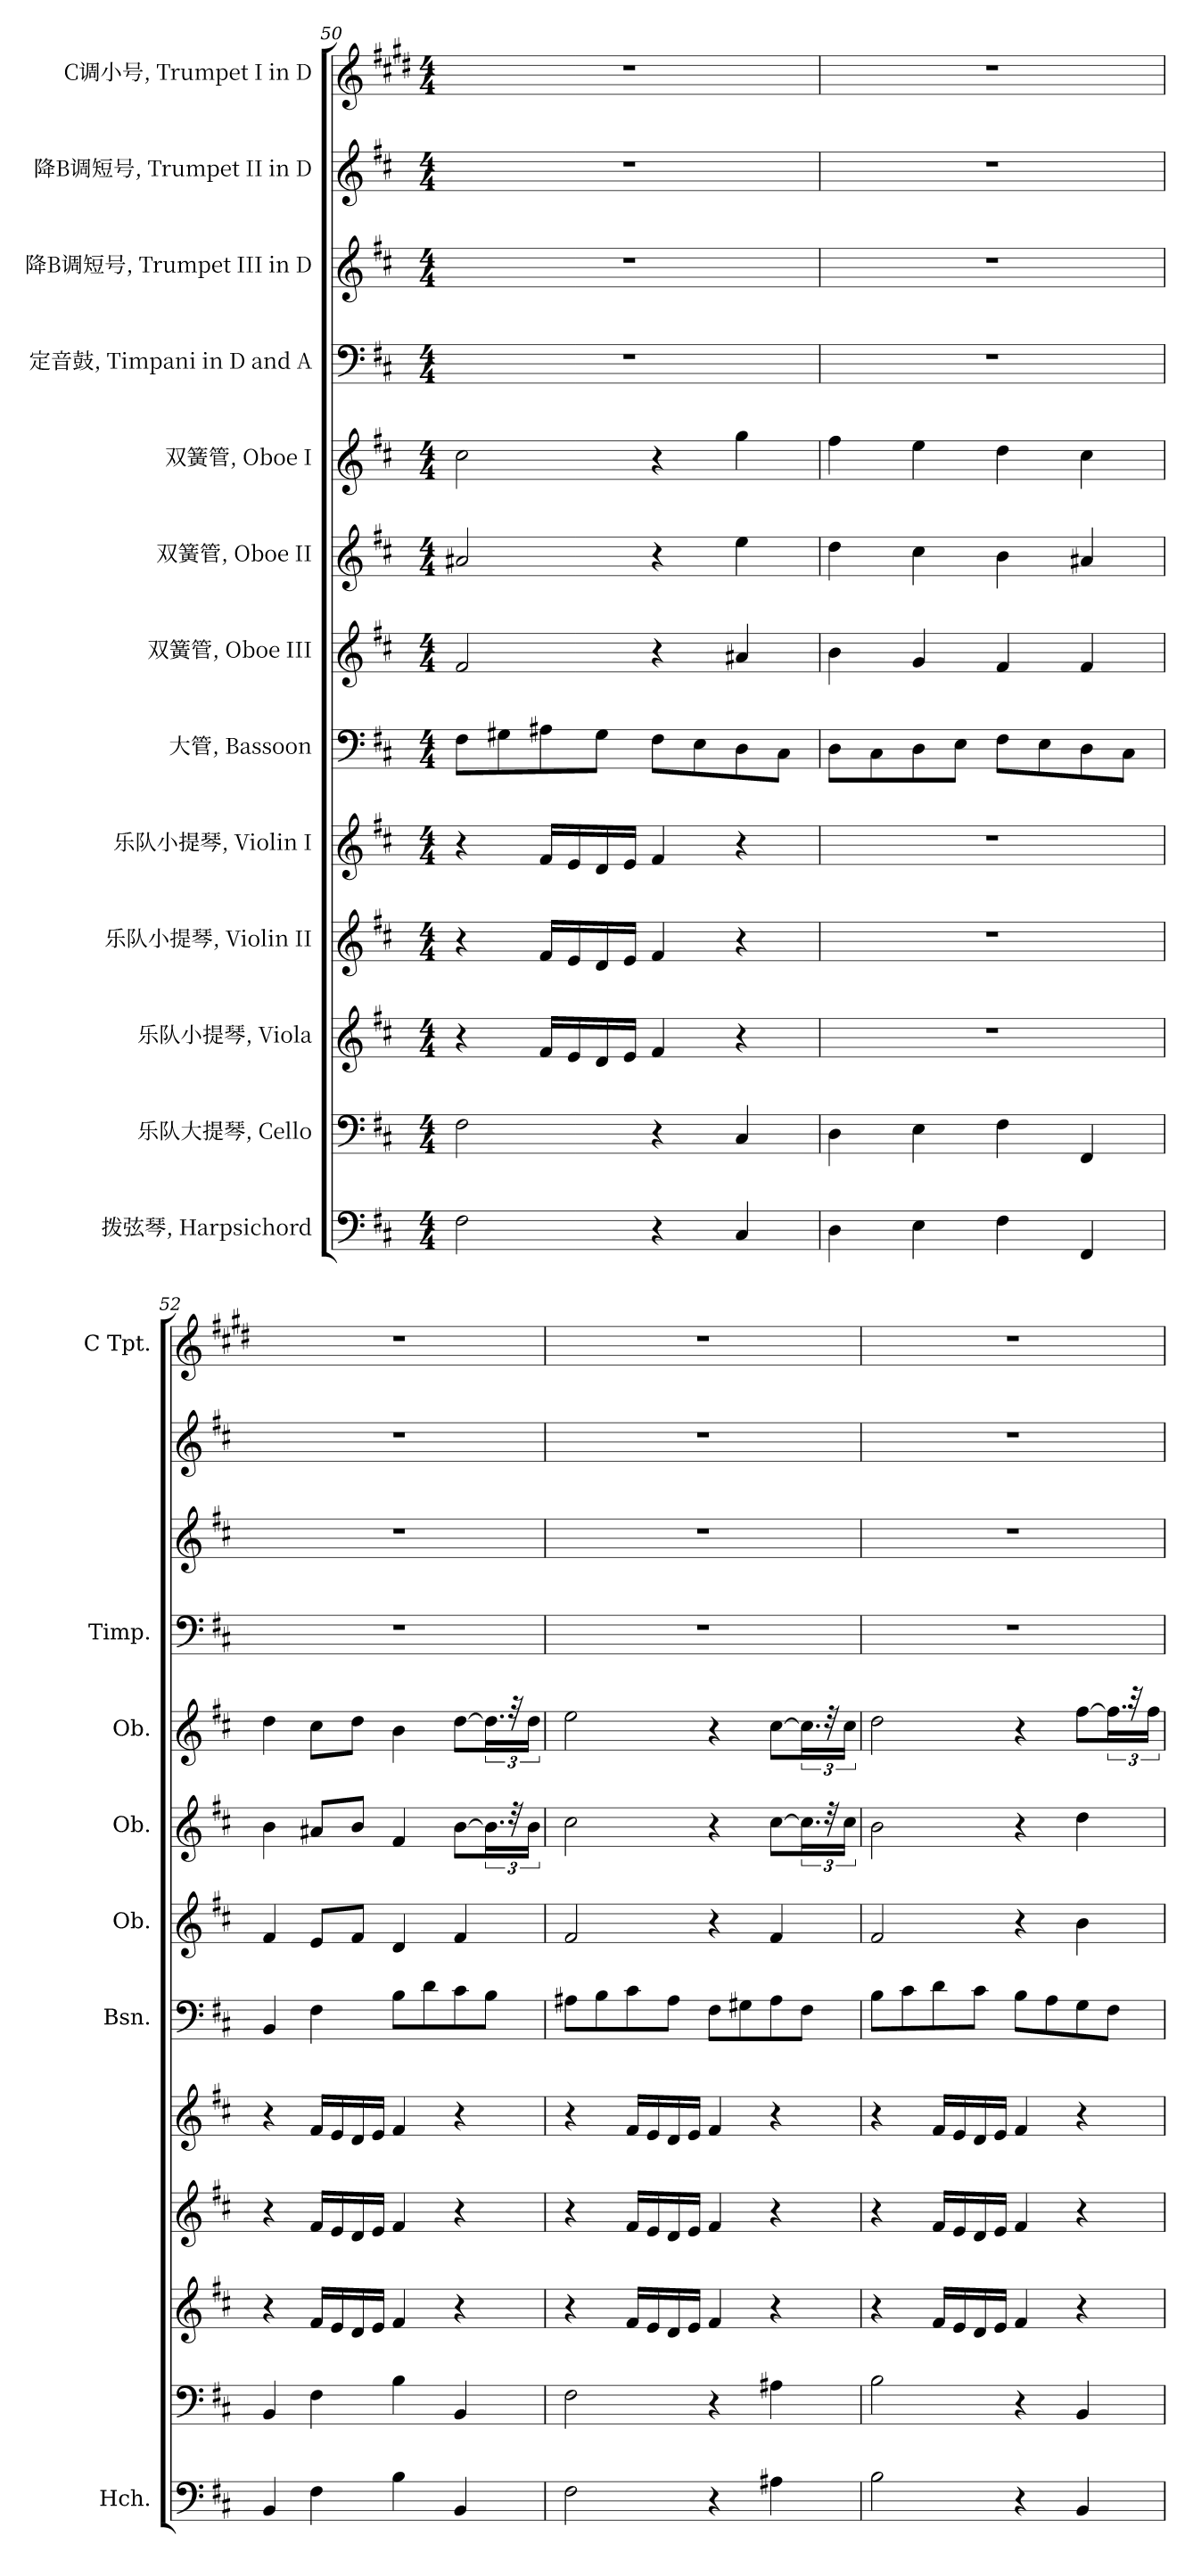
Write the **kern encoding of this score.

**kern	**kern	**kern	**kern	**kern	**kern	**kern	**kern	**kern	**kern	**kern	**kern	**kern
*part13	*part12	*part11	*part10	*part9	*part8	*part7	*part6	*part5	*part4	*part3	*part2	*part1
*staff13	*staff12	*staff11	*staff10	*staff9	*staff8	*staff7	*staff6	*staff5	*staff4	*staff3	*staff2	*staff1
*I"拨弦琴, Harpsichord	*I"乐队大提琴, Cello	*I"乐队小提琴, Viola	*I"乐队小提琴, Violin II	*I"乐队小提琴, Violin I	*I"大管, Bassoon	*I"双簧管, Oboe III	*I"双簧管, Oboe II	*I"双簧管, Oboe I	*I"定音鼓, Timpani in D and A	*I"降B调短号, Trumpet III in D	*I"降B调短号, Trumpet II in D	*I"C调小号, Trumpet I in D
*I'Hch.	*	*	*	*	*I'Bsn.	*I'Ob.	*I'Ob.	*I'Ob.	*I'Timp.	*	*	*I'C Tpt.
*clefF4	*clefF4	*clefG2	*clefG2	*clefG2	*clefF4	*clefG2	*clefG2	*clefG2	*clefF4	*clefG2	*clefG2	*clefG2
*	*	*	*	*	*	*	*	*	*	*ITrd1c2	*ITrd1c2	*ITrd1c2
*k[f#c#]	*k[f#c#]	*k[f#c#]	*k[f#c#]	*k[f#c#]	*k[f#c#]	*k[f#c#]	*k[f#c#]	*k[f#c#]	*k[f#c#]	*k[]	*k[]	*k[f#c#]
*M4/4	*M4/4	*M4/4	*M4/4	*M4/4	*M4/4	*M4/4	*M4/4	*M4/4	*M4/4	*M4/4	*M4/4	*M4/4
=50	=50	=50	=50	=50	=50	=50	=50	=50	=50	=50	=50	=50
2F#\	2F#\	4r	4r	4r	8F#\L	2f#/	2a#X/	2cc#\	1r	1r	1r	1r
.	.	.	.	.	8G#X\	.	.	.	.	.	.	.
.	.	16f#/LL	16f#/LL	16f#/LL	8A#X\	.	.	.	.	.	.	.
.	.	16e/	16e/	16e/	.	.	.	.	.	.	.	.
.	.	16d/	16d/	16d/	8G#\J	.	.	.	.	.	.	.
.	.	16e/JJ	16e/JJ	16e/JJ	.	.	.	.	.	.	.	.
4r	4r	4f#/	4f#/	4f#/	8F#\L	4r	4r	4r	.	.	.	.
.	.	.	.	.	8E\	.	.	.	.	.	.	.
4C#/	4C#/	4r	4r	4r	8D\	4a#X/	4ee\	4gg\	.	.	.	.
.	.	.	.	.	8C#\J	.	.	.	.	.	.	.
!!LO:PB:g=z
=51	=51	=51	=51	=51	=51	=51	=51	=51	=51	=51	=51	=51
4D\	4D\	1r	1r	1r	8D\L	4b\	4dd\	4ff#\	1r	1r	1r	1r
.	.	.	.	.	8C#\	.	.	.	.	.	.	.
4E\	4E\	.	.	.	8D\	4g/	4cc#\	4ee\	.	.	.	.
.	.	.	.	.	8E\J	.	.	.	.	.	.	.
4F#\	4F#\	.	.	.	8F#\L	4f#/	4b\	4dd\	.	.	.	.
.	.	.	.	.	8E\	.	.	.	.	.	.	.
4FF#/	4FF#/	.	.	.	8D\	4f#/	4a#X/	4cc#\	.	.	.	.
.	.	.	.	.	8C#\J	.	.	.	.	.	.	.
=52	=52	=52	=52	=52	=52	=52	=52	=52	=52	=52	=52	=52
4BB/	4BB/	4r	4r	4r	4BB/	4f#/	4b\	4dd\	1r	1r	1r	1r
4F#\	4F#\	16f#/LL	16f#/LL	16f#/LL	4F#\	8e/L	8a#X/L	8cc#\L	.	.	.	.
.	.	16e/	16e/	16e/	.	.	.	.	.	.	.	.
.	.	16d/	16d/	16d/	.	8f#/J	8b/J	8dd\J	.	.	.	.
.	.	16e/JJ	16e/JJ	16e/JJ	.	.	.	.	.	.	.	.
4B\	4B\	4f#/	4f#/	4f#/	8B\L	4d/	4f#/	4b\	.	.	.	.
.	.	.	.	.	8d\	.	.	.	.	.	.	.
4BB/	4BB/	4r	4r	4r	8c#\	4f#/	[8b\L	[8dd\L	.	.	.	.
.	.	.	.	.	8B\J	.	24.b\Jk]	24.dd\Jk]	.	.	.	.
.	.	.	.	.	.	.	48r	48r	.	.	.	.
.	.	.	.	.	.	.	24b\	24dd\	.	.	.	.
=53	=53	=53	=53	=53	=53	=53	=53	=53	=53	=53	=53	=53
2F#\	2F#\	4r	4r	4r	8A#X\L	2f#/	2cc#\	2ee\	1r	1r	1r	1r
.	.	.	.	.	8B\	.	.	.	.	.	.	.
.	.	16f#/LL	16f#/LL	16f#/LL	8c#\	.	.	.	.	.	.	.
.	.	16e/	16e/	16e/	.	.	.	.	.	.	.	.
.	.	16d/	16d/	16d/	8A#\J	.	.	.	.	.	.	.
.	.	16e/JJ	16e/JJ	16e/JJ	.	.	.	.	.	.	.	.
4r	4r	4f#/	4f#/	4f#/	8F#\L	4r	4r	4r	.	.	.	.
.	.	.	.	.	8G#X\	.	.	.	.	.	.	.
4A#X\	4A#X\	4r	4r	4r	8A#\	4f#/	[8cc#\L	[8cc#\L	.	.	.	.
.	.	.	.	.	8F#\J	.	24.cc#\Jk]	24.cc#\Jk]	.	.	.	.
.	.	.	.	.	.	.	48r	48r	.	.	.	.
.	.	.	.	.	.	.	24cc#\	24cc#\	.	.	.	.
!!LO:PB:g=z
=54	=54	=54	=54	=54	=54	=54	=54	=54	=54	=54	=54	=54
2B\	2B\	4r	4r	4r	8B\L	2f#/	2b\	2dd\	1r	1r	1r	1r
.	.	.	.	.	8c#\	.	.	.	.	.	.	.
.	.	16f#/LL	16f#/LL	16f#/LL	8d\	.	.	.	.	.	.	.
.	.	16e/	16e/	16e/	.	.	.	.	.	.	.	.
.	.	16d/	16d/	16d/	8c#\J	.	.	.	.	.	.	.
.	.	16e/JJ	16e/JJ	16e/JJ	.	.	.	.	.	.	.	.
4r	4r	4f#/	4f#/	4f#/	8B\L	4r	4r	4r	.	.	.	.
.	.	.	.	.	8A\	.	.	.	.	.	.	.
4BB/	4BB/	4r	4r	4r	8G\	4b\	4dd\	[8ff#\L	.	.	.	.
.	.	.	.	.	8F#\J	.	.	24.ff#\Jk]	.	.	.	.
.	.	.	.	.	.	.	.	48r	.	.	.	.
.	.	.	.	.	.	.	.	24ff#\	.	.	.	.
=	=	=	=	=	=	=	=	=	=	=	=	=
*-	*-	*-	*-	*-	*-	*-	*-	*-	*-	*-	*-	*-
